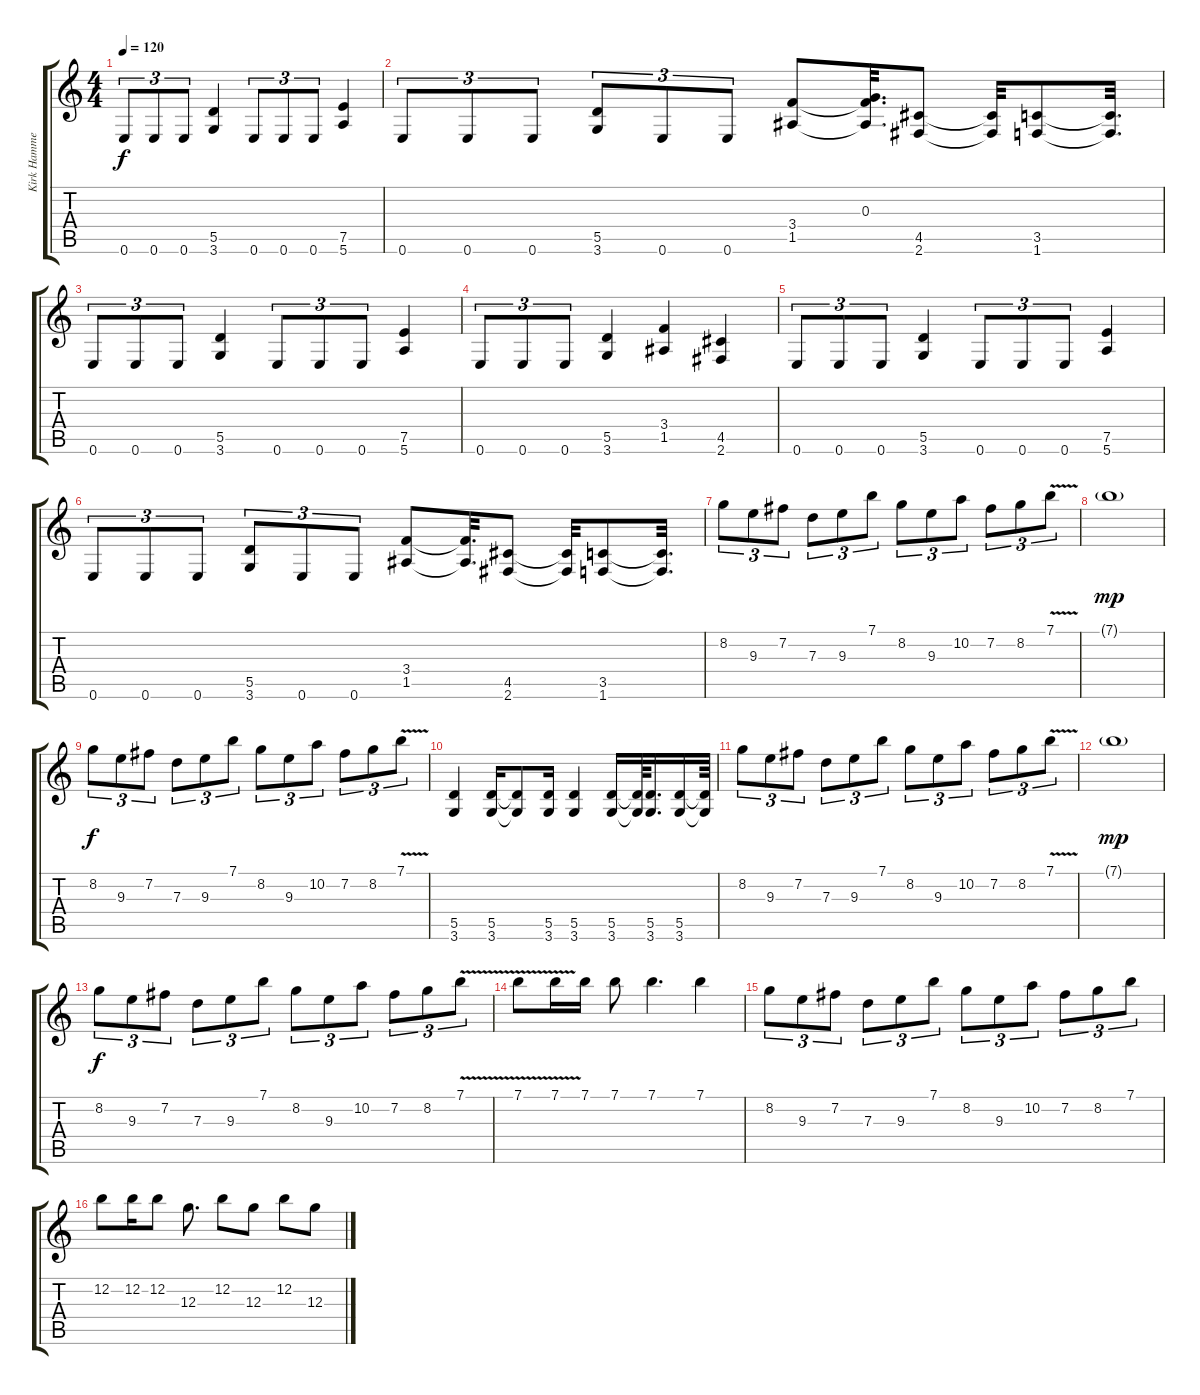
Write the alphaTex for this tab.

\track ("Kirk Hammett" "Kirk Hamme") {instrument distortionguitar}
\staff {score tabs}
\tuning (E4 B3 G3 D3 A2 E2) {hide}
\ts (4 4)
\tempo 120
\clef g2
\ks c
0.6.8{tu (3 2) dy f} 0.6.8{tu (3 2)} 0.6.8{tu (3 2)} (5.5 3.6).4 0.6.8{tu (3 2)} 0.6.8{tu (3 2)} 0.6.8{tu (3 2)} (7.5 5.6).4 |
0.6.8{tu (3 2)} 0.6.8{tu (3 2)} 0.6.8{tu (3 2)} (5.5 3.6).8{tu (3 2)} 0.6.8{tu (3 2)} 0.6.8{tu (3 2)} (3.4 1.5).8 (0.3 3.4{t} 1.5{t}).32{d} (4.5 2.6).8 (4.5{t} 2.6{t}).32 (3.5 1.6).8 (3.5{t} 1.6{t}).32{d} |
0.6.8{tu (3 2)} 0.6.8{tu (3 2)} 0.6.8{tu (3 2)} (5.5 3.6).4 0.6.8{tu (3 2)} 0.6.8{tu (3 2)} 0.6.8{tu (3 2)} (7.5 5.6).4 |
0.6.8{tu (3 2)} 0.6.8{tu (3 2)} 0.6.8{tu (3 2)} (5.5 3.6).4 (3.4 1.5).4 (4.5 2.6).4 |
0.6.8{tu (3 2)} 0.6.8{tu (3 2)} 0.6.8{tu (3 2)} (5.5 3.6).4 0.6.8{tu (3 2)} 0.6.8{tu (3 2)} 0.6.8{tu (3 2)} (7.5 5.6).4 |
0.6.8{tu (3 2)} 0.6.8{tu (3 2)} 0.6.8{tu (3 2)} (5.5 3.6).8{tu (3 2)} 0.6.8{tu (3 2)} 0.6.8{tu (3 2)} (3.4 1.5).8 (3.4{t} 1.5{t}).32{d} (4.5 2.6).8 (4.5{t} 2.6{t}).32 (3.5 1.6).8 (3.5{t} 1.6{t}).32{d} |
8.2.8{tu (3 2)} 9.3.8{tu (3 2)} 7.2.8{tu (3 2)} 7.3.8{tu (3 2)} 9.3.8{tu (3 2)} 7.1.8{tu (3 2)} 8.2.8{tu (3 2)} 9.3.8{tu (3 2)} 10.2.8{tu (3 2)} 7.2.8{tu (3 2)} 8.2.8{tu (3 2)} 7.1{v}.8{tu (3 2)} |
7.1{g}.1{dy mp} |
8.2.8{tu (3 2) dy f} 9.3.8{tu (3 2)} 7.2.8{tu (3 2)} 7.3.8{tu (3 2)} 9.3.8{tu (3 2)} 7.1.8{tu (3 2)} 8.2.8{tu (3 2)} 9.3.8{tu (3 2)} 10.2.8{tu (3 2)} 7.2.8{tu (3 2)} 8.2.8{tu (3 2)} 7.1{v}.8{tu (3 2)} |
(5.5 3.6).4 (5.5 3.6).16 (5.5{t} 3.6{t}).8 (5.5 3.6).16 (5.5 3.6).4 (5.5 3.6).16 (5.5{t} 3.6{t}).64 (5.5 3.6).16{d} (5.5 3.6).16 (5.5{t} 3.6{t}).64 |
8.2.8{tu (3 2)} 9.3.8{tu (3 2)} 7.2.8{tu (3 2)} 7.3.8{tu (3 2)} 9.3.8{tu (3 2)} 7.1.8{tu (3 2)} 8.2.8{tu (3 2)} 9.3.8{tu (3 2)} 10.2.8{tu (3 2)} 7.2.8{tu (3 2)} 8.2.8{tu (3 2)} 7.1{v}.8{tu (3 2)} |
7.1{g}.1{dy mp} |
8.2.8{tu (3 2) dy f} 9.3.8{tu (3 2)} 7.2.8{tu (3 2)} 7.3.8{tu (3 2)} 9.3.8{tu (3 2)} 7.1.8{tu (3 2)} 8.2.8{tu (3 2)} 9.3.8{tu (3 2)} 10.2.8{tu (3 2)} 7.2.8{tu (3 2)} 8.2.8{tu (3 2)} 7.1{v}.8{tu (3 2)} |
7.1{v}.8 7.1{v}.16 7.1.16 7.1.8 7.1.4{d} 7.1.4 |
8.2.8{tu (3 2)} 9.3.8{tu (3 2)} 7.2.8{tu (3 2)} 7.3.8{tu (3 2)} 9.3.8{tu (3 2)} 7.1.8{tu (3 2)} 8.2.8{tu (3 2)} 9.3.8{tu (3 2)} 10.2.8{tu (3 2)} 7.2.8{tu (3 2)} 8.2.8{tu (3 2)} 7.1.8{tu (3 2)} |
12.2.8 12.2.16 12.2.8 12.3.8{d} 12.2.8 12.3.8 12.2.8 12.3.8
